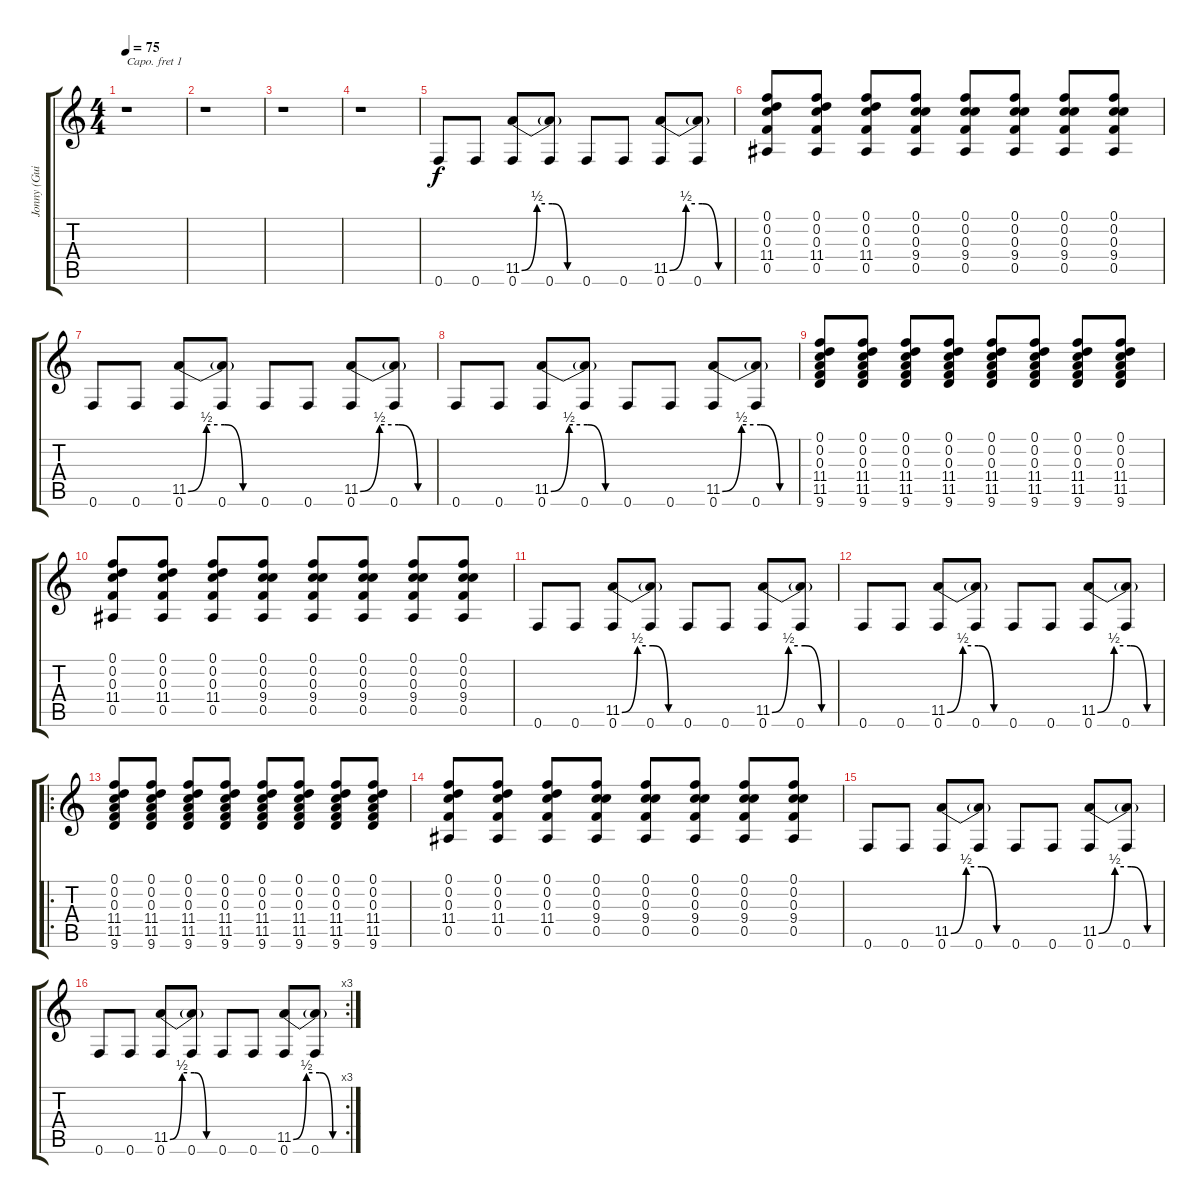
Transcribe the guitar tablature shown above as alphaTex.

\track ("Jonny (Guitar 2)" "Jonny (Gui") {instrument overdrivenguitar}
\staff {score tabs}
\capo 1
\tuning (E4 B3 E3 D3 A2 E2) {hide}
\ts (4 4)
\tempo 75
\clef g2
\ks c
r.1{dy f} |
r.1 |
r.1 |
r.1 |
0.6.8 0.6.8 (11.5{be (custom 0 0 15 2 30 2 45 0 60 0)} 0.6).8 (11.5{t} 0.6).8 0.6.8 0.6.8 (11.5{be (custom 0 0 15 2 30 2 45 0 60 0)} 0.6).8 (11.5{t} 0.6).8 |
(0.1 0.2 0.3 11.4 0.5).8 (0.1 0.2 0.3 11.4 0.5).8 (0.1 0.2 0.3 11.4 0.5).8 (0.1 0.2 0.3 9.4 0.5).8 (0.1 0.2 0.3 9.4 0.5).8 (0.1 0.2 0.3 9.4 0.5).8 (0.1 0.2 0.3 9.4 0.5).8 (0.1 0.2 0.3 9.4 0.5).8 |
0.6.8 0.6.8 (11.5{be (custom 0 0 15 2 30 2 45 0 60 0)} 0.6).8 (11.5{t} 0.6).8 0.6.8 0.6.8 (11.5{be (custom 0 0 15 2 30 2 45 0 60 0)} 0.6).8 (11.5{t} 0.6).8 |
0.6.8 0.6.8 (11.5{be (custom 0 0 15 2 30 2 45 0 60 0)} 0.6).8 (11.5{t} 0.6).8 0.6.8 0.6.8 (11.5{be (custom 0 0 15 2 30 2 45 0 60 0)} 0.6).8 (11.5{t} 0.6).8 |
(0.1 0.2 0.3 11.4 11.5 9.6).8 (0.1 0.2 0.3 11.4 11.5 9.6).8 (0.1 0.2 0.3 11.4 11.5 9.6).8 (0.1 0.2 0.3 11.4 11.5 9.6).8 (0.1 0.2 0.3 11.4 11.5 9.6).8 (0.1 0.2 0.3 11.4 11.5 9.6).8 (0.1 0.2 0.3 11.4 11.5 9.6).8 (0.1 0.2 0.3 11.4 11.5 9.6).8 |
(0.1 0.2 0.3 11.4 0.5).8 (0.1 0.2 0.3 11.4 0.5).8 (0.1 0.2 0.3 11.4 0.5).8 (0.1 0.2 0.3 9.4 0.5).8 (0.1 0.2 0.3 9.4 0.5).8 (0.1 0.2 0.3 9.4 0.5).8 (0.1 0.2 0.3 9.4 0.5).8 (0.1 0.2 0.3 9.4 0.5).8 |
0.6.8 0.6.8 (11.5{be (custom 0 0 15 2 30 2 45 0 60 0)} 0.6).8 (11.5{t} 0.6).8 0.6.8 0.6.8 (11.5{be (custom 0 0 15 2 30 2 45 0 60 0)} 0.6).8 (11.5{t} 0.6).8 |
0.6.8 0.6.8 (11.5{be (custom 0 0 15 2 30 2 45 0 60 0)} 0.6).8 (11.5{t} 0.6).8 0.6.8 0.6.8 (11.5{be (custom 0 0 15 2 30 2 45 0 60 0)} 0.6).8 (11.5{t} 0.6).8 |
\ro
(0.1 0.2 0.3 11.4 11.5 9.6).8 (0.1 0.2 0.3 11.4 11.5 9.6).8 (0.1 0.2 0.3 11.4 11.5 9.6).8 (0.1 0.2 0.3 11.4 11.5 9.6).8 (0.1 0.2 0.3 11.4 11.5 9.6).8 (0.1 0.2 0.3 11.4 11.5 9.6).8 (0.1 0.2 0.3 11.4 11.5 9.6).8 (0.1 0.2 0.3 11.4 11.5 9.6).8 |
(0.1 0.2 0.3 11.4 0.5).8 (0.1 0.2 0.3 11.4 0.5).8 (0.1 0.2 0.3 11.4 0.5).8 (0.1 0.2 0.3 9.4 0.5).8 (0.1 0.2 0.3 9.4 0.5).8 (0.1 0.2 0.3 9.4 0.5).8 (0.1 0.2 0.3 9.4 0.5).8 (0.1 0.2 0.3 9.4 0.5).8 |
0.6.8 0.6.8 (11.5{be (custom 0 0 15 2 30 2 45 0 60 0)} 0.6).8 (11.5{t} 0.6).8 0.6.8 0.6.8 (11.5{be (custom 0 0 15 2 30 2 45 0 60 0)} 0.6).8 (11.5{t} 0.6).8 |
\rc 3
0.6.8 0.6.8 (11.5{be (custom 0 0 15 2 30 2 45 0 60 0)} 0.6).8 (11.5{t} 0.6).8 0.6.8 0.6.8 (11.5{be (custom 0 0 15 2 30 2 45 0 60 0)} 0.6).8 (11.5{t} 0.6).8
